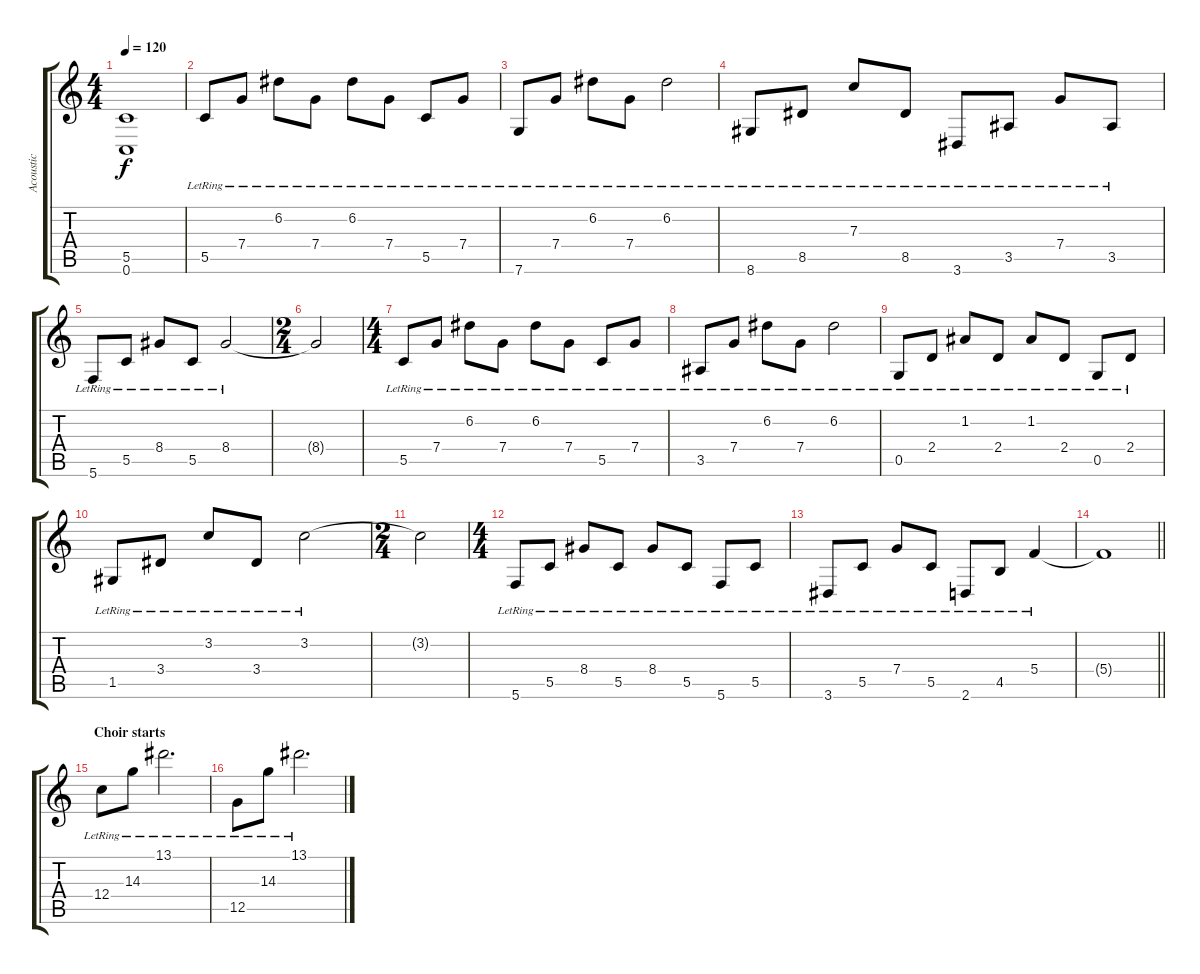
\track ("Acoustic" "Acoustic") {instrument acousticguitarsteel}
\staff {score tabs}
\tuning (D4 A3 F3 C3 G2 C2) {hide}
\ts (4 4)
\tempo 120
\clef g2
\ks c
(5.5{t} 0.6{t}).1{dy f} |
5.5{lr}.8 7.4{lr}.8 6.2{lr}.8 7.4{lr}.8 6.2{lr}.8 7.4{lr}.8 5.5{lr}.8 7.4{lr}.8 |
7.6{lr}.8 7.4{lr}.8 6.2{lr}.8 7.4{lr}.8 6.2{lr}.2 |
8.6{lr}.8 8.5{lr}.8 7.3{lr}.8 8.5{lr}.8 3.6{lr}.8 3.5{lr}.8 7.4{lr}.8 3.5{lr}.8 |
5.6{lr}.8 5.5{lr}.8 8.4{lr}.8 5.5{lr}.8 8.4{lr}.2 |
\ts (2 4)
8.4{t}.2 |
\ts (4 4)
5.5{lr}.8 7.4{lr}.8 6.2{lr}.8 7.4{lr}.8 6.2{lr}.8 7.4{lr}.8 5.5{lr}.8 7.4{lr}.8 |
3.5{lr}.8 7.4{lr}.8 6.2{lr}.8 7.4{lr}.8 6.2{lr}.2 |
0.5{lr}.8 2.4{lr}.8 1.2{lr}.8 2.4{lr}.8 1.2{lr}.8 2.4{lr}.8 0.5{lr}.8 2.4{lr}.8 |
1.5{lr}.8 3.4{lr}.8 3.2{lr}.8 3.4{lr}.8 3.2{lr}.2 |
\ts (2 4)
3.2{t}.2 |
\ts (4 4)
5.6{lr}.8 5.5{lr}.8 8.4{lr}.8 5.5{lr}.8 8.4{lr}.8 5.5{lr}.8 5.6{lr}.8 5.5{lr}.8 |
3.6{lr}.8 5.5{lr}.8 7.4{lr}.8 5.5{lr}.8 2.6{lr}.8 4.5{lr}.8 5.4{lr}.4 |
\barLineRight lightlight
5.4{t}.1 |
\section ("" "Choir starts")
12.4{lr}.8 14.3{lr}.8 13.1{lr}.2{d} |
12.5{lr}.8 14.3{lr}.8 13.1{lr}.2{d}
